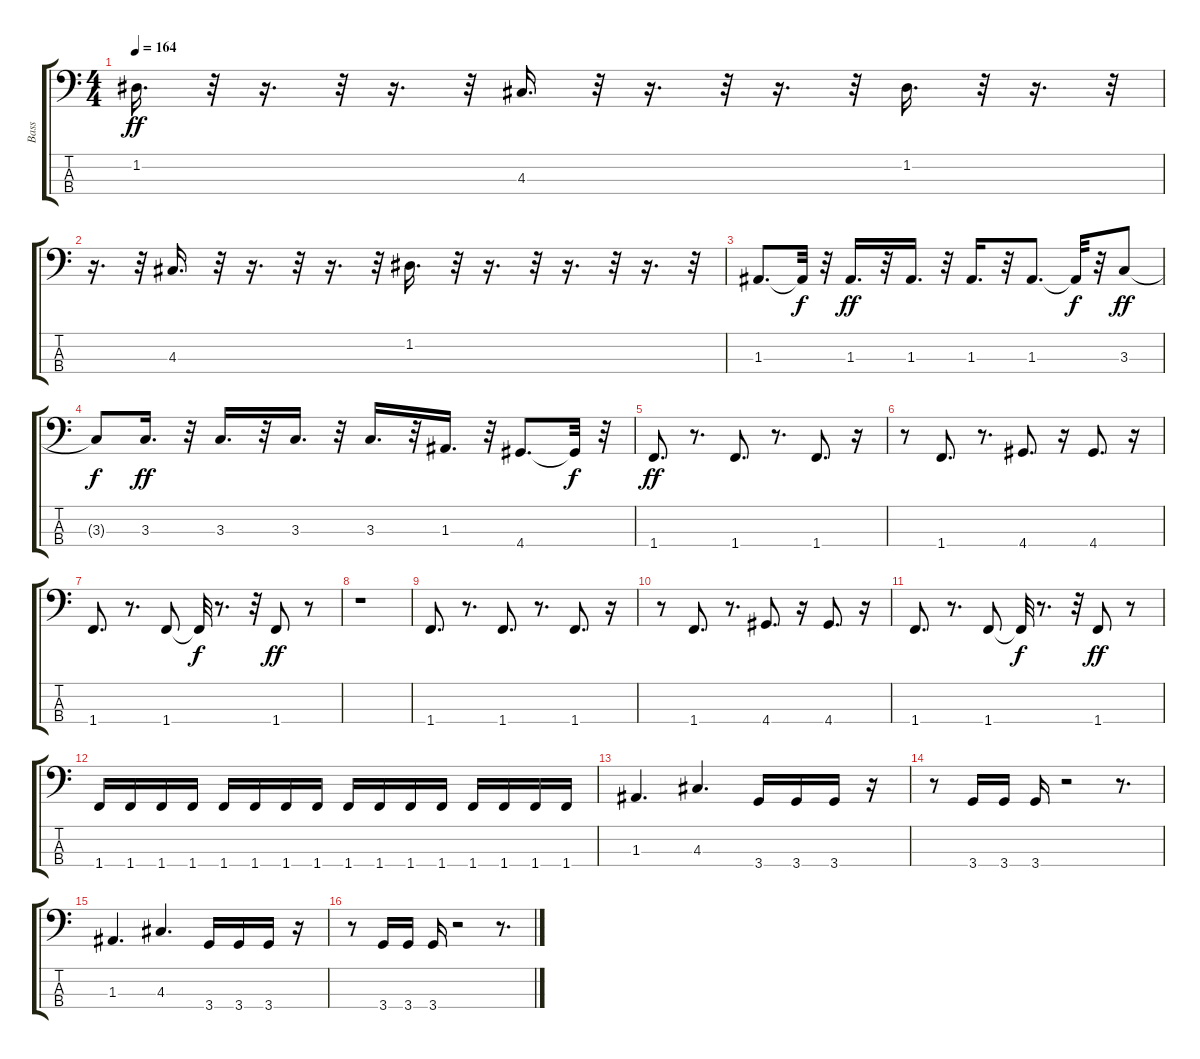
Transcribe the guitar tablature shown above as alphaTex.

\track ("Bass           " "Bass      ") {instrument electricbassfinger}
\staff {score tabs}
\tuning (G2 D2 A1 E1) {hide}
\ts (4 4)
\tempo 164
\clef f4
\ks c
1.2.16{d dy ff} r.32 r.16{d} r.32 r.16{d} r.32 4.3.16{d} r.32 r.16{d} r.32 r.16{d} r.32 1.2.16{d} r.32 r.16{d} r.32 |
r.16{d} r.32 4.3.16{d} r.32 r.16{d} r.32 r.16{d} r.32 1.2.16{d} r.32 r.16{d} r.32 r.16{d} r.32 r.16{d} r.32 |
1.3.8{d} 1.3{t}.32{dy f} r.32 1.3.16{d dy ff} r.32 1.3.16{d} r.32 1.3.16{d} r.32 1.3.8{d} 1.3{t}.32{dy f} r.32 3.3.8{dy ff} |
3.3{t}.8{dy f} 3.3.16{d dy ff} r.32 3.3.16{d} r.32 3.3.16{d} r.32 3.3.16{d} r.32 1.3.16{d} r.32 4.4.8{d} 4.4{t}.32{dy f} r.32 |
1.4.8{d dy ff} r.8{d} 1.4.8{d} r.8{d} 1.4.8{d} r.16 |
r.8 1.4.8{d} r.8{d} 4.4.8{d} r.16 4.4.8{d} r.16 |
1.4.8{d} r.8{d} 1.4.8 1.4{t}.32{dy f} r.8{d} r.32 1.4.8{dy ff} r.8 |
r.1 |
1.4.8{d} r.8{d} 1.4.8{d} r.8{d} 1.4.8{d} r.16 |
r.8 1.4.8{d} r.8{d} 4.4.8{d} r.16 4.4.8{d} r.16 |
1.4.8{d} r.8{d} 1.4.8 1.4{t}.32{dy f} r.8{d} r.32 1.4.8{dy ff} r.8 |
1.4.16 1.4.16 1.4.16 1.4.16 1.4.16 1.4.16 1.4.16 1.4.16 1.4.16 1.4.16 1.4.16 1.4.16 1.4.16 1.4.16 1.4.16 1.4.16 |
1.3.4{d} 4.3.4{d} 3.4.16 3.4.16 3.4.16 r.16 |
r.8 3.4.16 3.4.16 3.4.16 r.2 r.8{d} |
1.3.4{d} 4.3.4{d} 3.4.16 3.4.16 3.4.16 r.16 |
r.8 3.4.16 3.4.16 3.4.16 r.2 r.8{d}
